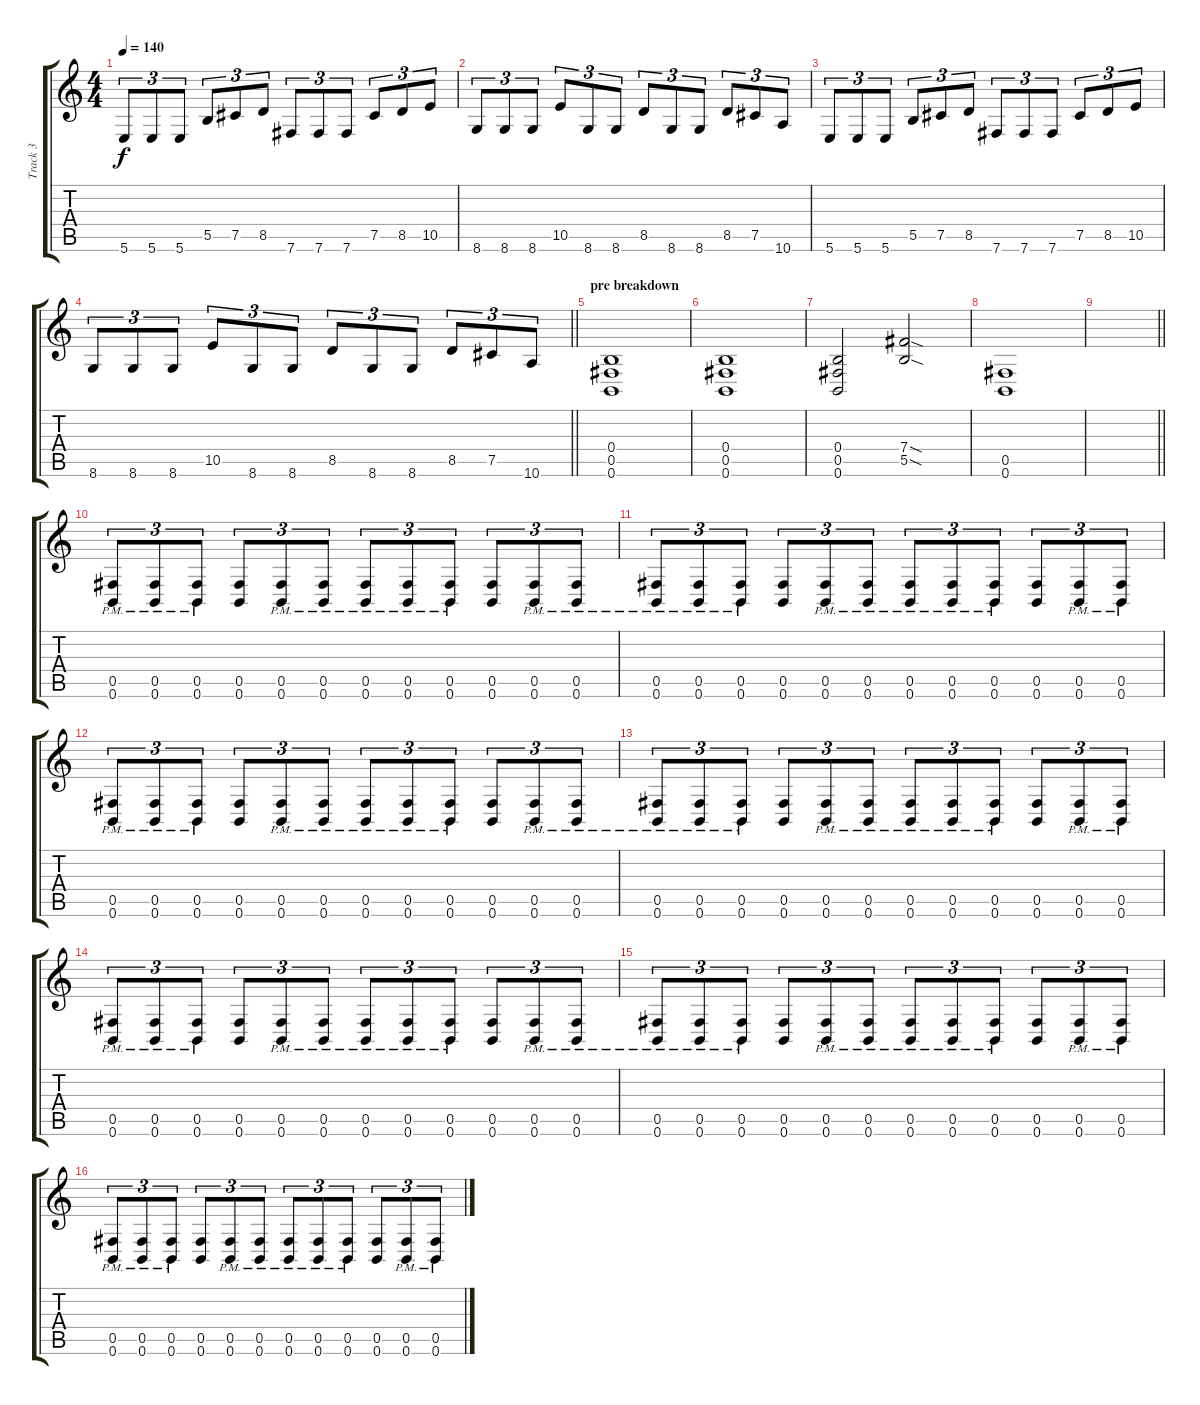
\track ("Track 3" "Track 3") {instrument distortionguitar}
\staff {score tabs}
\tuning (Db4 Ab3 E3 B2 Gb2 B1) {hide}
\ts (4 4)
\tempo 140
\clef g2
\ks c
5.6.8{tu (3 2) dy f} 5.6.8{tu (3 2)} 5.6.8{tu (3 2)} 5.5.8{tu (3 2)} 7.5.8{tu (3 2)} 8.5.8{tu (3 2)} 7.6.8{tu (3 2)} 7.6.8{tu (3 2)} 7.6.8{tu (3 2)} 7.5.8{tu (3 2)} 8.5.8{tu (3 2)} 10.5.8{tu (3 2)} |
8.6.8{tu (3 2)} 8.6.8{tu (3 2)} 8.6.8{tu (3 2)} 10.5.8{tu (3 2)} 8.6.8{tu (3 2)} 8.6.8{tu (3 2)} 8.5.8{tu (3 2)} 8.6.8{tu (3 2)} 8.6.8{tu (3 2)} 8.5.8{tu (3 2)} 7.5.8{tu (3 2)} 10.6.8{tu (3 2)} |
5.6.8{tu (3 2)} 5.6.8{tu (3 2)} 5.6.8{tu (3 2)} 5.5.8{tu (3 2)} 7.5.8{tu (3 2)} 8.5.8{tu (3 2)} 7.6.8{tu (3 2)} 7.6.8{tu (3 2)} 7.6.8{tu (3 2)} 7.5.8{tu (3 2)} 8.5.8{tu (3 2)} 10.5.8{tu (3 2)} |
\barLineRight lightlight
8.6.8{tu (3 2)} 8.6.8{tu (3 2)} 8.6.8{tu (3 2)} 10.5.8{tu (3 2)} 8.6.8{tu (3 2)} 8.6.8{tu (3 2)} 8.5.8{tu (3 2)} 8.6.8{tu (3 2)} 8.6.8{tu (3 2)} 8.5.8{tu (3 2)} 7.5.8{tu (3 2)} 10.6.8{tu (3 2)} |
\section ("" "pre breakdown")
(0.4 0.5 0.6).1 |
(0.4 0.5 0.6).1 |
(0.4 0.5 0.6).2 (7.4{sod} 5.5{sod}).2 |
(0.5 0.6).1 |
\barLineRight lightlight
|
\section ("" "")
(0.5{pm} 0.6{pm}).8{tu (3 2)} (0.5{pm} 0.6{pm}).8{tu (3 2)} (0.5 0.6{pm}).8{tu (3 2)} (0.5 0.6).8{tu (3 2)} (0.5{pm} 0.6{pm}).8{tu (3 2)} (0.5 0.6{pm}).8{tu (3 2)} (0.5{pm} 0.6{pm}).8{tu (3 2)} (0.5{pm} 0.6{pm}).8{tu (3 2)} (0.5{pm} 0.6{pm}).8{tu (3 2)} (0.5 0.6).8{tu (3 2)} (0.5{pm} 0.6{pm}).8{tu (3 2)} (0.5{pm} 0.6{pm}).8{tu (3 2)} |
(0.5{pm} 0.6{pm}).8{tu (3 2)} (0.5{pm} 0.6{pm}).8{tu (3 2)} (0.5 0.6{pm}).8{tu (3 2)} (0.5 0.6).8{tu (3 2)} (0.5{pm} 0.6{pm}).8{tu (3 2)} (0.5 0.6{pm}).8{tu (3 2)} (0.5{pm} 0.6{pm}).8{tu (3 2)} (0.5{pm} 0.6{pm}).8{tu (3 2)} (0.5{pm} 0.6{pm}).8{tu (3 2)} (0.5 0.6).8{tu (3 2)} (0.5{pm} 0.6{pm}).8{tu (3 2)} (0.5{pm} 0.6{pm}).8{tu (3 2)} |
(0.5{pm} 0.6{pm}).8{tu (3 2)} (0.5{pm} 0.6{pm}).8{tu (3 2)} (0.5 0.6{pm}).8{tu (3 2)} (0.5 0.6).8{tu (3 2)} (0.5{pm} 0.6{pm}).8{tu (3 2)} (0.5 0.6{pm}).8{tu (3 2)} (0.5{pm} 0.6{pm}).8{tu (3 2)} (0.5{pm} 0.6{pm}).8{tu (3 2)} (0.5{pm} 0.6{pm}).8{tu (3 2)} (0.5 0.6).8{tu (3 2)} (0.5{pm} 0.6{pm}).8{tu (3 2)} (0.5{pm} 0.6{pm}).8{tu (3 2)} |
(0.5{pm} 0.6{pm}).8{tu (3 2)} (0.5{pm} 0.6{pm}).8{tu (3 2)} (0.5 0.6{pm}).8{tu (3 2)} (0.5 0.6).8{tu (3 2)} (0.5{pm} 0.6{pm}).8{tu (3 2)} (0.5 0.6{pm}).8{tu (3 2)} (0.5{pm} 0.6{pm}).8{tu (3 2)} (0.5{pm} 0.6{pm}).8{tu (3 2)} (0.5{pm} 0.6{pm}).8{tu (3 2)} (0.5 0.6).8{tu (3 2)} (0.5{pm} 0.6{pm}).8{tu (3 2)} (0.5{pm} 0.6{pm}).8{tu (3 2)} |
(0.5{pm} 0.6{pm}).8{tu (3 2)} (0.5{pm} 0.6{pm}).8{tu (3 2)} (0.5 0.6{pm}).8{tu (3 2)} (0.5 0.6).8{tu (3 2)} (0.5{pm} 0.6{pm}).8{tu (3 2)} (0.5 0.6{pm}).8{tu (3 2)} (0.5{pm} 0.6{pm}).8{tu (3 2)} (0.5{pm} 0.6{pm}).8{tu (3 2)} (0.5{pm} 0.6{pm}).8{tu (3 2)} (0.5 0.6).8{tu (3 2)} (0.5{pm} 0.6{pm}).8{tu (3 2)} (0.5{pm} 0.6{pm}).8{tu (3 2)} |
(0.5{pm} 0.6{pm}).8{tu (3 2)} (0.5{pm} 0.6{pm}).8{tu (3 2)} (0.5 0.6{pm}).8{tu (3 2)} (0.5 0.6).8{tu (3 2)} (0.5{pm} 0.6{pm}).8{tu (3 2)} (0.5 0.6{pm}).8{tu (3 2)} (0.5{pm} 0.6{pm}).8{tu (3 2)} (0.5{pm} 0.6{pm}).8{tu (3 2)} (0.5{pm} 0.6{pm}).8{tu (3 2)} (0.5 0.6).8{tu (3 2)} (0.5{pm} 0.6{pm}).8{tu (3 2)} (0.5{pm} 0.6{pm}).8{tu (3 2)} |
(0.5{pm} 0.6{pm}).8{tu (3 2)} (0.5{pm} 0.6{pm}).8{tu (3 2)} (0.5 0.6{pm}).8{tu (3 2)} (0.5 0.6).8{tu (3 2)} (0.5{pm} 0.6{pm}).8{tu (3 2)} (0.5 0.6{pm}).8{tu (3 2)} (0.5{pm} 0.6{pm}).8{tu (3 2)} (0.5{pm} 0.6{pm}).8{tu (3 2)} (0.5{pm} 0.6{pm}).8{tu (3 2)} (0.5 0.6).8{tu (3 2)} (0.5{pm} 0.6{pm}).8{tu (3 2)} (0.5{pm} 0.6{pm}).8{tu (3 2)}
